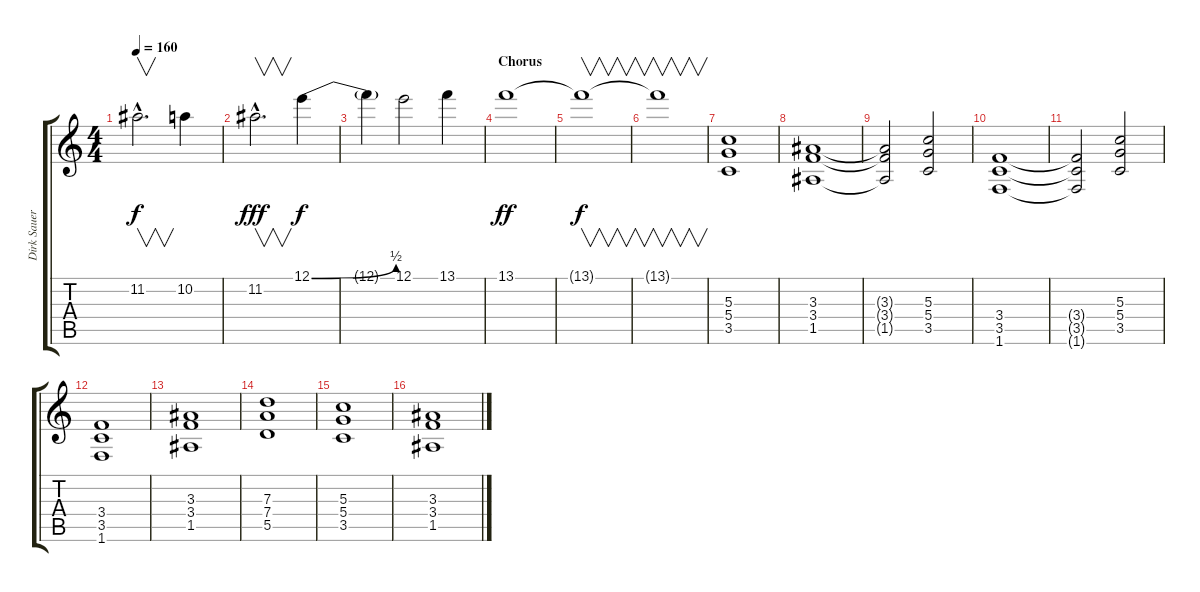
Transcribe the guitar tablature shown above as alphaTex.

\track ("Dirk Sauer" "Dirk Sauer") {instrument distortionguitar}
\staff {score tabs}
\tuning (E4 B3 G3 D3 A2 E2) {hide}
\ts (4 4)
\tempo 160
\clef g2
\ks c
11.2{hac t}.2{v d dy f} 10.2.4 |
11.2{hac}.2{v d dy fff} 12.1{be (bend 0 0 60 2)}.4{dy f} |
12.1{t}.4 12.1.2 13.1.4 |
\section ("" "Chorus")
13.1.1{dy ff} |
13.1{t}.1{v dy f} |
13.1{t}.1{v} |
(5.3 5.4 3.5).1{volume 11} |
(3.3 3.4 1.5).1 |
(3.3{t} 3.4{t} 1.5{t}).2 (5.3 5.4 3.5).2 |
(3.4 3.5 1.6).1 |
(3.4{t} 3.5{t} 1.6{t}).2 (5.3 5.4 3.5).2 |
(3.4 3.5 1.6).1 |
(3.3 3.4 1.5).1 |
(7.3 7.4 5.5).1 |
(5.3 5.4 3.5).1 |
(3.3 3.4 1.5).1
